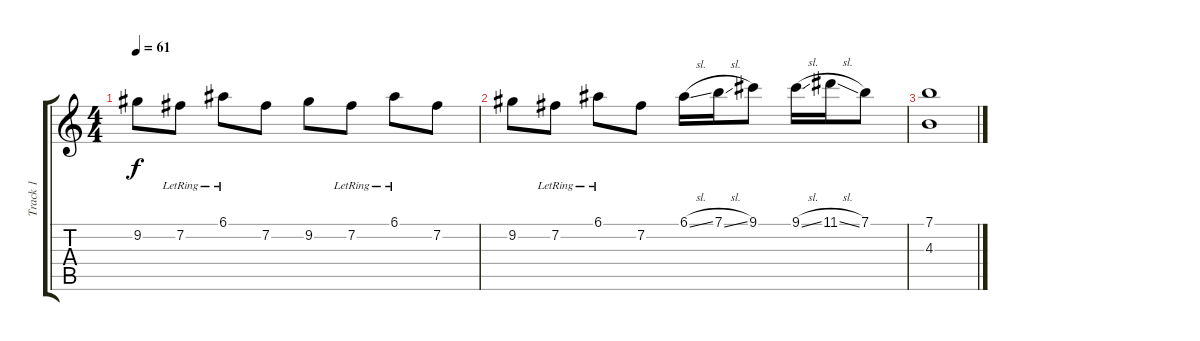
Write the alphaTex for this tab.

\track ("Track 1" "Track 1") {instrument electricguitarclean}
\staff {score tabs}
\tuning (E4 B3 G3 D3 A2 E2) {hide}
\ts (4 4)
\tempo 61
\clef g2
\ks c
9.2.8{dy f} 7.2{lr}.8 6.1{lr}.8 7.2.8 9.2.8 7.2{lr}.8 6.1{lr}.8 7.2.8 |
9.2.8 7.2{lr}.8 6.1{lr}.8 7.2.8 6.1{sl}.16 7.1{sl}.16 9.1.8 9.1{sl}.16 11.1{sl}.16 7.1.8 |
(7.1 4.3).1
